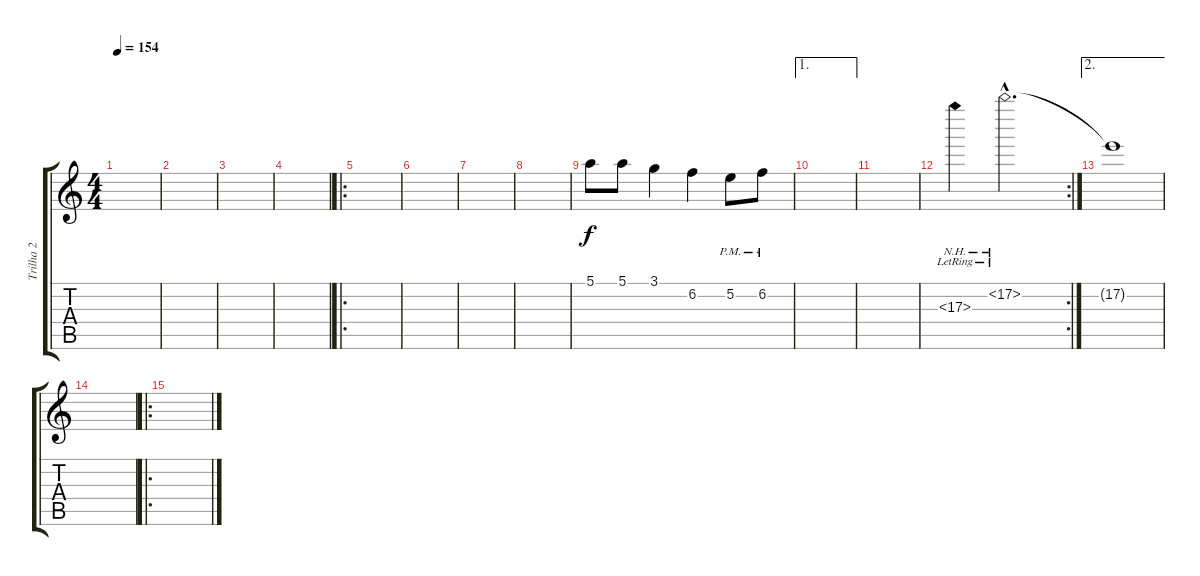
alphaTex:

\track ("Trilha 2" "Trilha 2") {instrument electricguitarclean}
\staff {score tabs}
\tuning (E4 B3 G3 D3 A2 E2) {hide}
\ts (4 4)
\tempo 154
\clef g2
\ks c
|
|
|
|
\ro
|
|
|
|
5.1.8 5.1.8 3.1.4 6.2.4 5.2{pm}.8 6.2{pm}.8 |
\ae 1
|
|
\rc 2
17.3{nh lr}.4 17.2{nh hac lr}.2{d} |
\ae 2
17.2{t}.1 |
|
\ro
